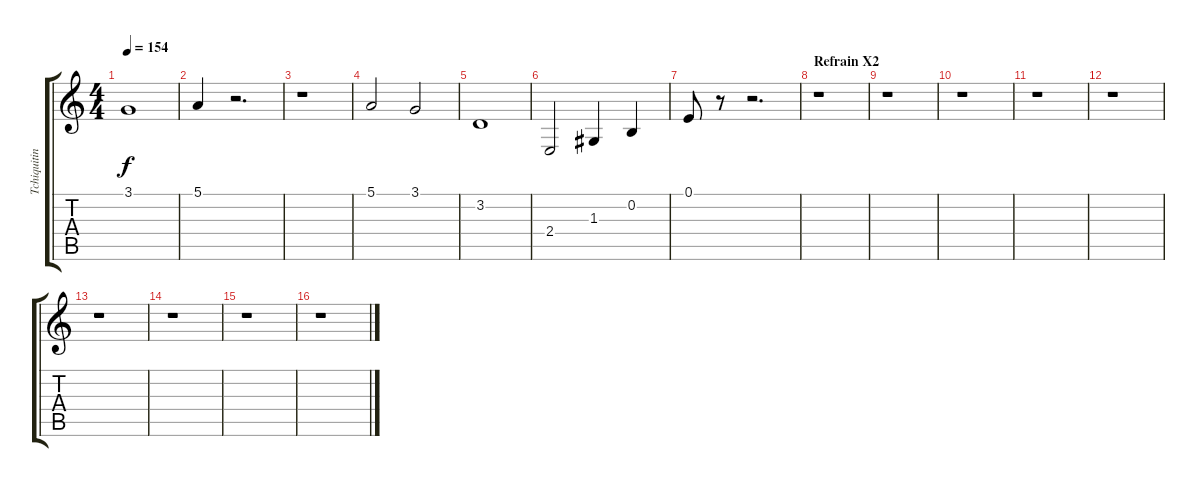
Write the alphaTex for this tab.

\track ("Tchiquitin" "Tchiquitin") {instrument trumpet}
\staff {score tabs}
\tuning (E4 B3 G3 D3 A2 E2) {hide}
\ts (4 4)
\tempo 154
\clef g2
\ks c
3.1.1{dy f} |
5.1.4 r.2{d} |
r.1 |
5.1.2 3.1.2 |
3.2.1 |
2.4.2 1.3.4 0.2.4 |
0.1.8 r.8 r.2{d} |
\section ("" "Refrain X2")
r.1 |
r.1 |
r.1 |
r.1 |
r.1 |
r.1 |
r.1 |
r.1 |
r.1
